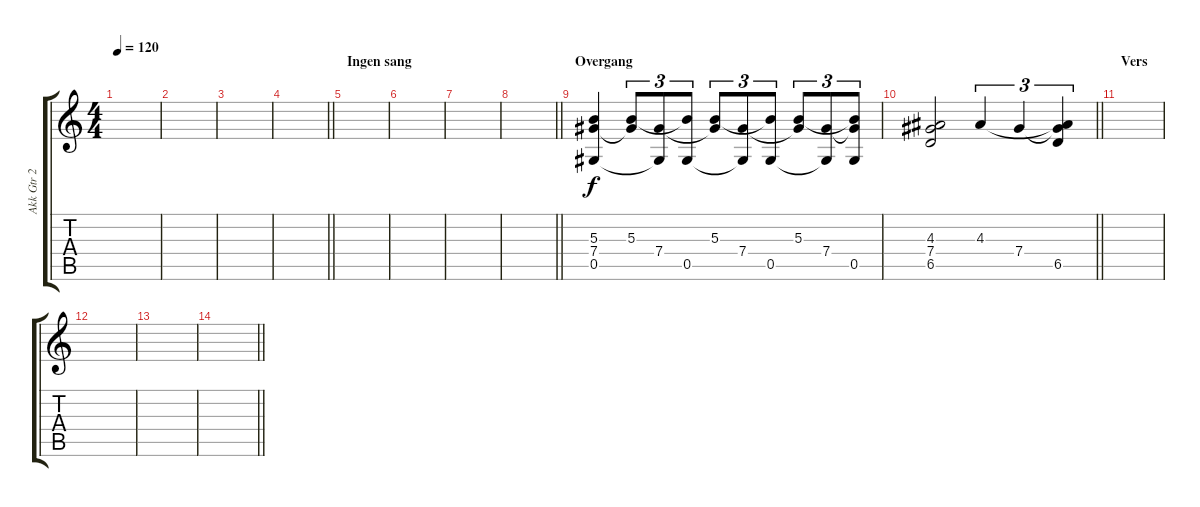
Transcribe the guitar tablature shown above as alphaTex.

\track ("Akk Gtr 2" "Akk Gtr 2") {instrument electricguitarclean}
\staff {score tabs}
\tuning (Eb4 Bb3 Gb3 Db3 Ab2 Eb2) {hide}
\ts (4 4)
\tempo 120
\clef g2
\ks c
|
|
|
\barLineRight lightlight
|
\section ("" "Ingen sang")
|
|
|
\barLineRight lightlight
|
\section ("" "Overgang")
(5.3 7.4 0.5).4 (5.3 7.4{t}).8{tu (3 2)} (7.4 0.5{t}).8{tu (3 2)} (5.3{t} 0.5).8{tu (3 2)} (5.3 7.4{t}).8{tu (3 2)} (7.4 0.5{t}).8{tu (3 2)} (5.3{t} 0.5).8{tu (3 2)} (5.3 7.4{t}).8{tu (3 2)} (7.4 0.5{t}).8{tu (3 2)} (5.3{t} 7.4{t} 0.5).8{tu (3 2)} |
\barLineRight lightlight
(4.3 7.4 6.5).2 4.3.4{tu (3 2)} 7.4.4{tu (3 2)} (4.3{t} 7.4{t} 6.5).4{tu (3 2)} |
\section ("" "Vers ")
|
|
|
\barLineRight lightlight
